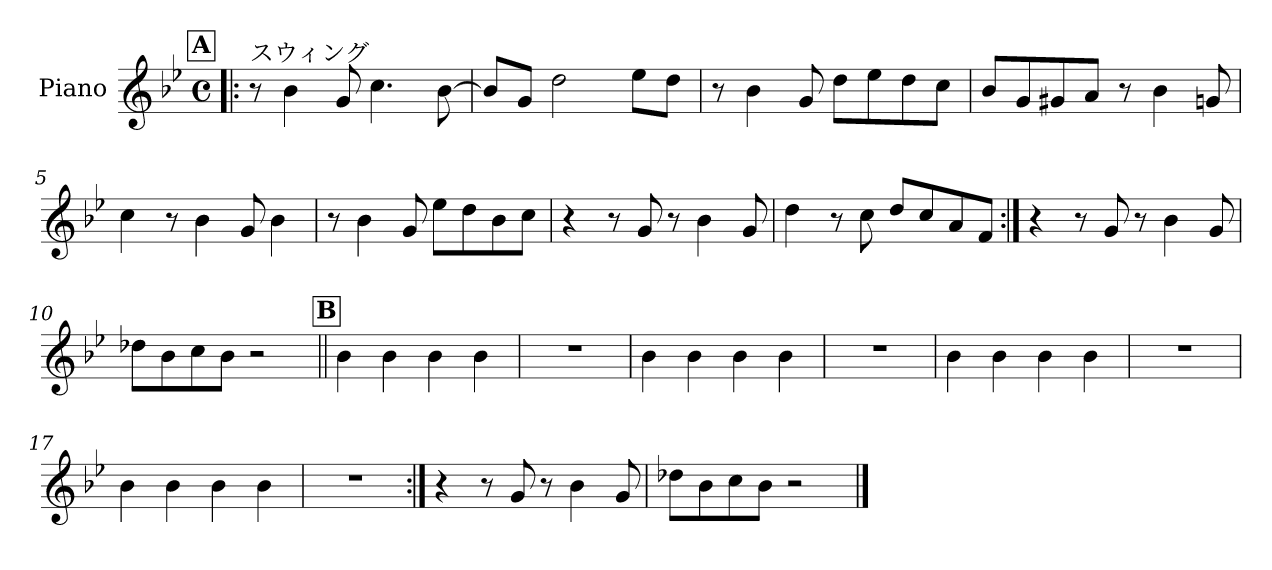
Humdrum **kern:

**kern
*part1
*staff1
*I"Piano
*I'Pno.
*clefG2
*k[b-e-]
*M4/4
*met(c)
*MM180
!!LO:REH:place=s1:a:fs=14:t=A
=1!|:
!LO:TX:a:t=スウィング
8r
4b-\
8g/
4.cc\
[8b-\
=2
8b-/L]
8g/J
2dd\
8ee-\L
8dd\J
=3
8r
4b-\
8g/
8dd\L
8ee-\
8dd\
8cc\J
=4
8b-/L
8g/
8g#X/
8a/J
8r
4b-\
8gn/
!!LO:LB:g=z
=5
4cc\
8r
4b-\
8g/
4b-\
=6
8r
4b-\
8g/
8ee-\L
8dd\
8b-\
8cc\J
=7
4r
8r
8g/
8r
4b-\
8g/
=8
4dd\
8r
8cc\
8dd/L
8cc/
8a/
8f/J
!!LO:LB:g=z
=9:|!
4r
8r
8g/
8r
4b-\
8g/
=10
8dd-X\L
8b-\
8cc\
8b-\J
2r
!!LO:REH:place=s1:a:fs=14:t=B
=11||
4b-
4b-
4b-
4b-
=12
1r
=13
4b-
4b-
4b-
4b-
=14
1r
!!LO:LB:g=z
=15
4b-
4b-
4b-
4b-
=16
1r
=17
4b-
4b-
4b-
4b-
=18
1r
!!LO:LB:g=z
=19:|!
4r
8r
8g/
8r
4b-\
8g/
=20
8dd-X\L
8b-\
8cc\
8b-\J
2r
==
*-
